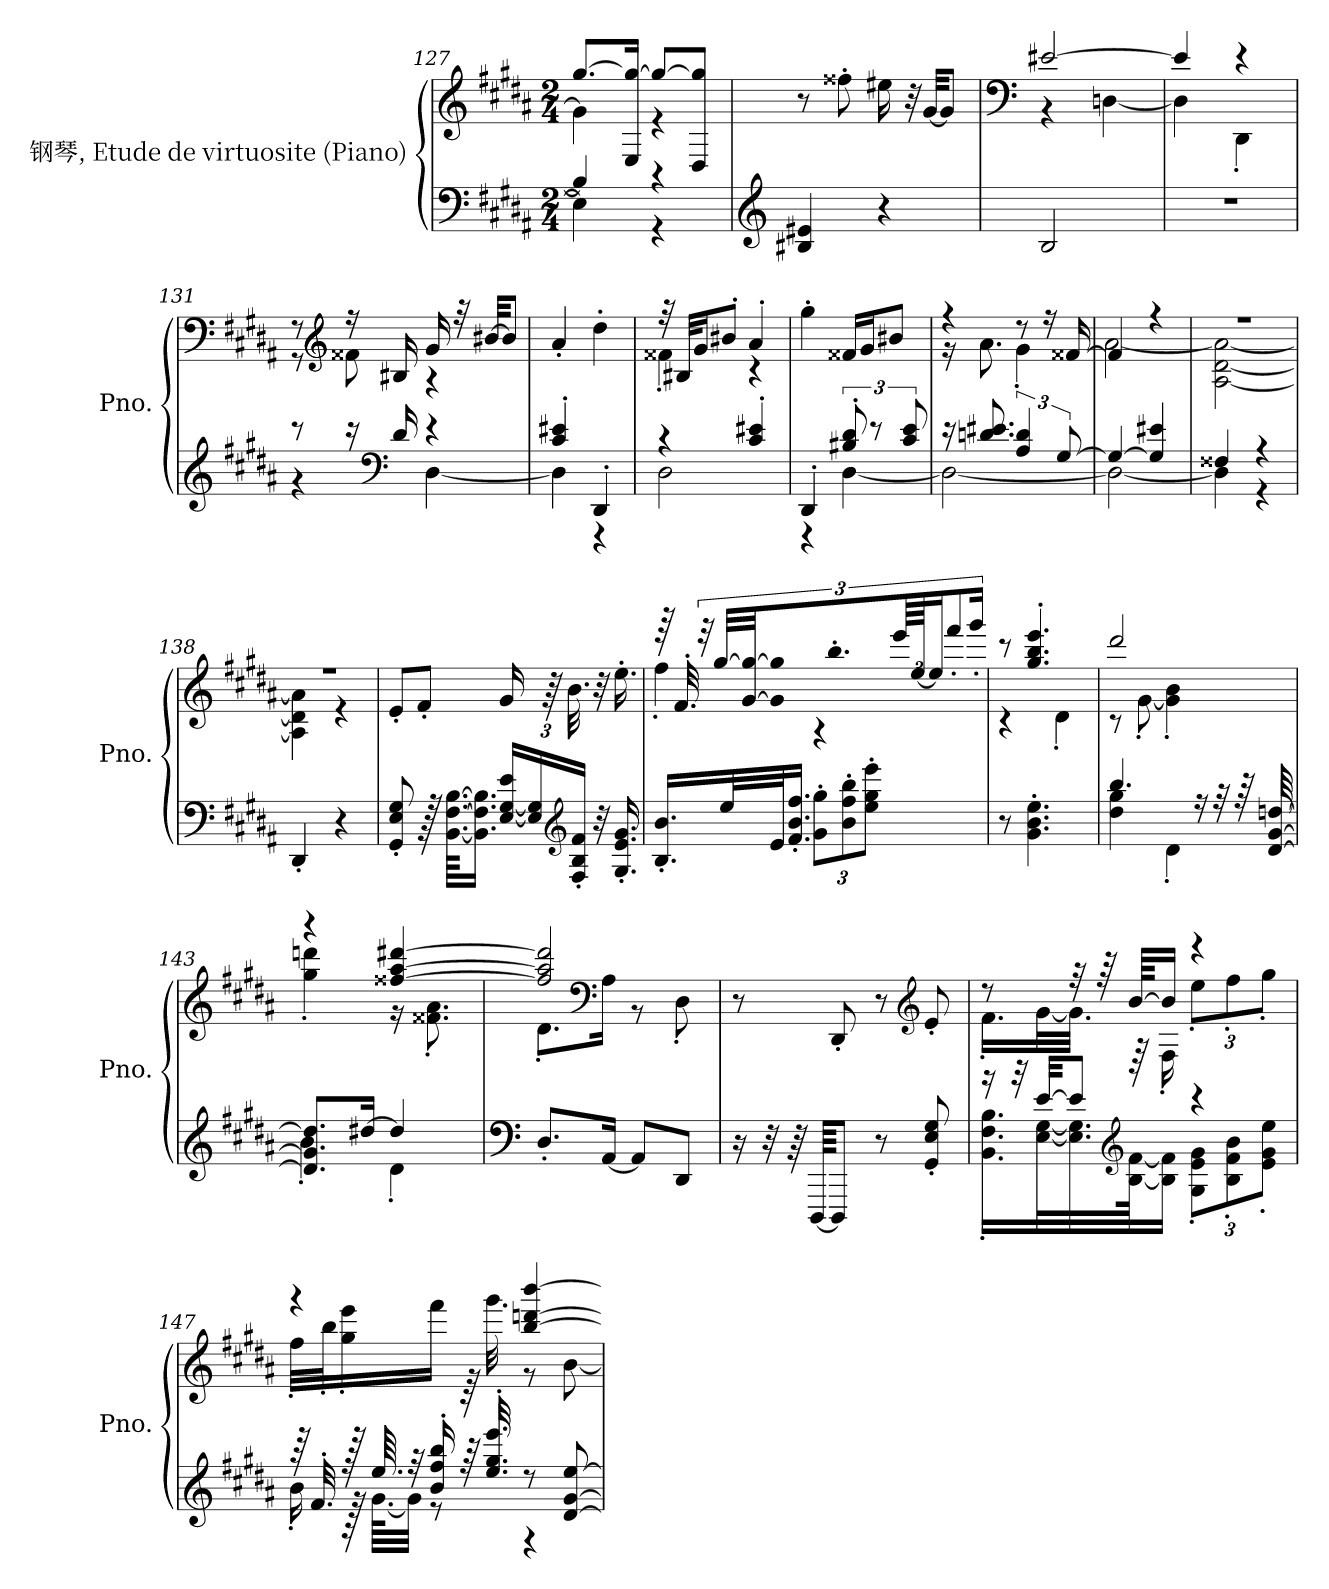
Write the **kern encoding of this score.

**kern	**kern
*part1	*part1
*staff2	*staff1
*I"钢琴, Etude de virtuosite (Piano)	*
*I'Pno.	*
*clefF4	*clefG2
*k[f#c#g#d#a#]	*k[f#c#g#d#a#]
*M2/4	*M2/4
=127	=127
*^	*^
4B#/]	4E#\]	[8.gg#/L	4g#\]
.	.	16E/ 16gg#/_Jk	.
4r	4r	8gg#/L_	4r
.	.	8D#/ 8gg#/]J	.
*v	*v	*	*
*	*v	*v
=128	=128
*clefG2	*
4B#X/ 4e#X/	8r
.	8ff##X'\
4r	16ee#X\
.	32r
.	[32g#/KKL
.	8g#/J]
!!LO:LB:g=z
=129	=129
*	*clefF4
*	*^
2B/	[2e#X/	4r
.	.	[4Dn\
=130	=130	=130
2r	4e#/]	4D\]
.	4r	4DD#'\
=131	=131	=131
*^	*	*
8r	4r	8r	8r
*	*	*clefG2	*
16r	.	16r	8f##X\
*clefF4	*	*	*
16d#/	.	16B#X/	.
4r	[4D#\	16g#/	4r
.	.	32r	.
.	.	[32b#X/KKL	.
.	.	8b#/J]	.
*	*	*v	*v
=132	=132	=132
4c#/' 4e#X/'	4D#\]	4a#'/
4DD#'/	4r	4dd#'\
=133	=133	=133
*	*	*^
4r	2D#\	32r	4f##X'\
.	.	32B#X/KLL	.
.	.	16g#/J	.
.	.	8b#X'/J	.
4c#/' 4e#X/'	.	4a#'/	4r
*	*	*v	*v
=134	=134	=134
4DD#'/	4r	4gg#'\
12B#X/' 12d#/'	[4D#\	16f##X/LL
.	.	16g#/J
12r	.	.
.	.	8b#X/J
12c#/ 12e/	.	.
!!LO:LB:g=z
=135	=135	=135
*	*	*^
16r	2D#\_	4r	16r
8.dn/ 8.e#X/	.	.	8.a#\
6A#/ 6d/	.	8r	4g#'\
.	.	16r	.
[12G#/	.	.	.
.	.	[16f##X/	.
=136	=136	=136	=136
4G#/_	2D#\_	4f##/]	[2a#\
4G#/] 4e#X/	.	4r	.
=137	=137	=137	=137
4F##X/	4D#\]	2r	[2A#\ [2d#\ 2a#\_
4r	4r	.	.
*v	*v	*	*
=138	=138	=138
4DD#'/	2r	4A#\] 4d#\] 4a#\]
4r	.	4r
*	*v	*v
=139	=139
8GG#/' 8E/' 8G#/'	8e'/L
128r	8f#'/J
[64.BB\ [64.F#\ [64.B\KKLL	.
16.BB\] 16.F#\] 16.B\]JJ	.
*Xbrackettup	*
[24E/ [24G#/ 24e/LL	16g#/
24E/] 24G#/]	.
.	64r
.	32.b\
*clefG2	*
24F#/' 24B/' 24f#/'JJ	.
32r	32r
16.G#/' 16.e/' 16.g#/'	16.ee'\
!!LO:LB:g=z
=140	=140
*	*^
16.B/' 16.b/'LL	64r	4ff#'\
.	32.f#'/	.
.	48r	.
.	[48gg#/LLL	.
32ee/L	.	.
.	[48g#/ 48gg#/_	.
32e/J	32g#/] 32gg#/]J	.
16.f#/' 16.b/' 16.ff#/'JJ	16.bb'/	.
*	*Xbrackettup	*
12g#\' 12gg#\'L	96eee/LL	4r
.	[96ee/JJ	.
.	24ee/J]	.
.	8fff#'/	.
12b\' 12ff#\' 12bb\'	.	.
12ee\' 12gg#\' 12eee\'J	.	.
.	16ggg#'/Jk	.
=141	=141	=141
8r	8r	4r
4.g#\' 4.b\' 4.ee\'	4.gg#/' 4.bb/' 4.eee/'	.
.	.	4d#'\
=142	=142	=142
*^	*	*
4.bb/	4dd#\ 4gg#\	2ddd#/	8r
.	.	.	[8g#'\
.	4d#'\	.	4g#\]' 4b\'
16r	.	.	.
32r	.	.	.
64r	.	.	.
[64d#/ [64g#/ [64ddn/	.	.	.
=143	=143	=143	=143
8.d#/] 8.g#/] 8.dd/]L	4b'\	4r	4gg#\' 4dddn\'
[16dd#X/Jk	.	.	.
4dd#/]	4d#'\	[4ff##X/ [4aa#/ [4ddd#X/	16r
.	.	.	8.f##X\' 8.a#\'
*v	*v	*	*
!!LO:PB:g=z	!!
=144	=144	=144
*clefF4	*	*
8.D#'/L	2ff##/] 2aa#/] 2ddd#/]	8.d#'\L
*	*clefF4	*
[16AA#/Jk	.	16A#\Jk
8AA#/L]	.	8r
8DD#/J	.	8D#'\
*	*v	*v
=145	=145
16r	8r
32r	.
64r	.
[64DDD#/KKKL	.
8DDD#/J]	8DD#'/
8r	8r
*	*clefG2
8GG#/' 8E/' 8G#/'	8e'/
=146	=146
*^	*^
16r	16.BB\' 16.F#\' 16.B\'LL	8r	16.f#'\LL
32r	.	.	.
[32e/KKL	[32E\ [32G#\L	.	[32g#\L
8e/J]	32.E\] 32.G#\]	32r	32.g#\JJJ]
.	.	64r	.
*clefG2	*	*	*
.	[64B\ [64f#\JK	[64b/KKLL	64r
.	16B\] 16f#\]JJ	16b/JJ]	16F#'\
4r	12G#\' 12e\' 12g#\'L	4r	12ee'\L
.	12B\' 12f#\' 12b\'	.	12ff#'\
.	12e\' 12g#\' 12ee\'J	.	12gg#'\J
!!LO:LB:g=z	!!
=147	=147	=147	=147
64r	16b'\	4r	32ff#'\LLL
32.f#'/	.	.	.
.	.	.	32bb'\J
128r	128r	.	16gg#\' 16eee\'
64.ee/	[64.g#\KLLL	.	.
32r	32g#\JJJ]	.	.
16b/' 16ff#/' 16bb/'	8r	.	16fff#\JJ
64r	.	.	64r
32.ee/' 32.gg#/' 32.eee/'	.	.	32.ggg#\
8r	4r	[4bb/ [4dddn/ [4bbb/	8r
[8d#/ [8g#/ [8ee/	.	.	[8b\
*v	*v	*	*
*	*v	*v
=	=
*-	*-
